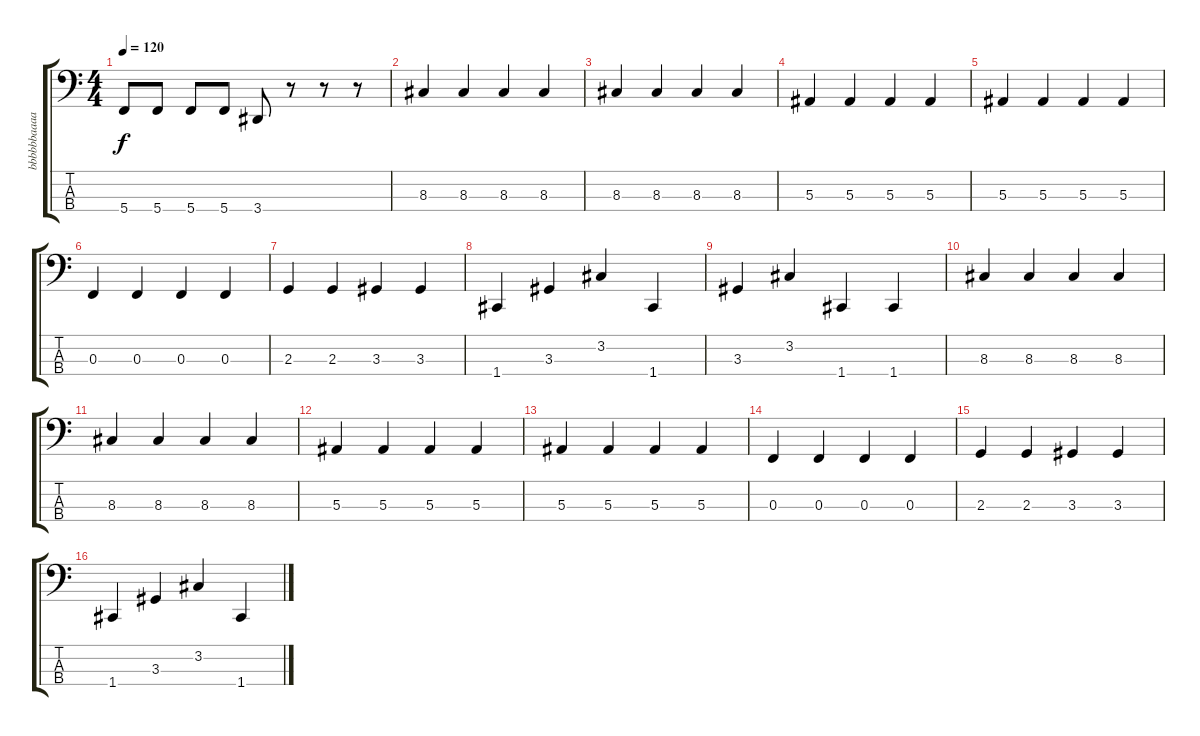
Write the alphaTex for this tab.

\track ("bbbbbbaaaaaæyyyysssss" "bbbbbbaaaa") {instrument electricbassfinger}
\staff {score tabs}
\tuning (Eb2 Bb1 F1 C1) {hide}
\ts (4 4)
\tempo 120
\clef f4
\ks c
5.4.8{dy f} 5.4.8 5.4.8 5.4.8 3.4.8 r.8 r.8 r.8 |
8.3.4 8.3.4 8.3.4 8.3.4 |
8.3.4 8.3.4 8.3.4 8.3.4 |
5.3.4 5.3.4 5.3.4 5.3.4 |
5.3.4 5.3.4 5.3.4 5.3.4 |
0.3.4 0.3.4 0.3.4 0.3.4 |
2.3.4 2.3.4 3.3.4 3.3.4 |
1.4.4 3.3.4 3.2.4 1.4.4 |
3.3.4 3.2.4 1.4.4 1.4.4 |
8.3.4 8.3.4 8.3.4 8.3.4 |
8.3.4 8.3.4 8.3.4 8.3.4 |
5.3.4 5.3.4 5.3.4 5.3.4 |
5.3.4 5.3.4 5.3.4 5.3.4 |
0.3.4 0.3.4 0.3.4 0.3.4 |
2.3.4 2.3.4 3.3.4 3.3.4 |
1.4.4 3.3.4 3.2.4 1.4.4
